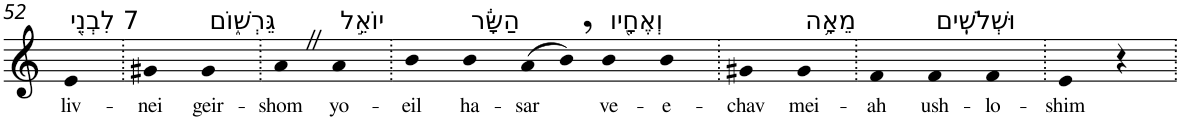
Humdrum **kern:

**kern	**text
*part1	*part1
*staff1	*staff1
*I"Piano	*
*I'Pno	*
!!LO:PB:g=z
*clefG2	*
*k[]	*
=52	=52
!LO:TX:a:t=7 לִבְנֵ֖י	!
!	!LO:LY:b
4e	liv-
=53.	=53.
!	!LO:LY:b
4g#X	-nei
!LO:TX:a:t=גֵּרְשׁ֑וֹם	!
!	!LO:LY:b
4g#	geir-
=54.	=54.
!	!LO:LY:b
4aZ	-shom
!LO:TX:a:t=יוֹאֵ֣ל	!
!	!LO:LY:b
4a	yo-
=55.	=55.
!	!LO:LY:b
4b	-eil
!LO:TX:a:t=הַשָּׂ֔ר	!
!	!LO:LY:b
4b	ha-
!	!LO:LY:b
(>8a	-sar
8b,)	.
!LO:TX:a:t=וְאֶחָ֖יו	!
!	!LO:LY:b
4b	ve-
!	!LO:LY:b
4b	-e-
=56.	=56.
!	!LO:LY:b
4g#X	-chav
!LO:TX:a:t=מֵאָ֥ה	!
!	!LO:LY:b
4g#	mei-
=57.	=57.
!	!LO:LY:b
4f	-ah
!LO:TX:a:t=וּשְׁלֹשִֽׁים	!
!	!LO:LY:b
4f	ush-
!	!LO:LY:b
4f	-lo-
=58.	=58.
!	!LO:LY:b
4e	-shim
4r	.
=.	=.
*-	*-
